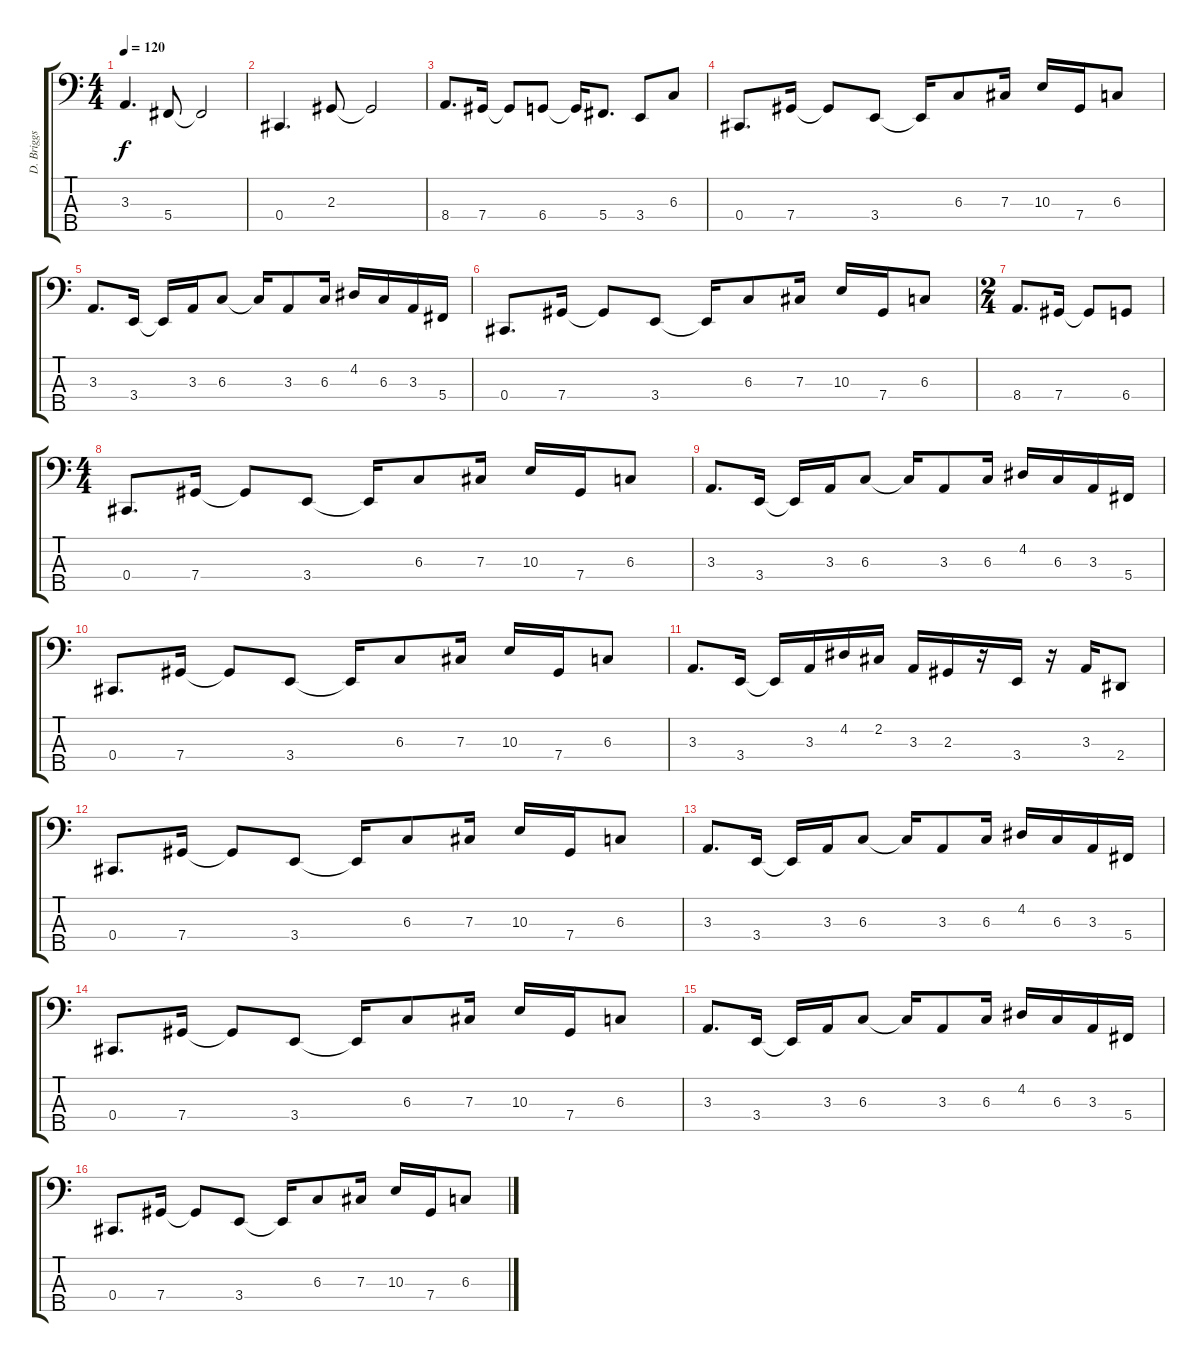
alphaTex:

\track ("D. Briggs Bass" "D. Briggs ") {instrument electricbassfinger}
\staff {score tabs}
\tuning (E2 B1 Gb1 Db1 Ab0) {hide}
\ts (4 4)
\tempo 120
\clef f4
\ks c
3.3.4{d dy f} 5.4.8 5.4{t}.2 |
0.4.4{d} 2.3.8 2.3{t}.2 |
8.4.8{d} 7.4.16 7.4{t}.8 6.4.8 6.4{t}.16 5.4.8{d} 3.4.8 6.3.8 |
0.4.8{d} 7.4.16 7.4{t}.8 3.4.8 3.4{t}.16 6.3.8 7.3.16 10.3.16 7.4.16 6.3.8 |
3.3.8{d} 3.4.16 3.4{t}.16 3.3.16 6.3.8 6.3{t}.16 3.3.8 6.3.16 4.2.16 6.3.16 3.3.16 5.4.16 |
0.4.8{d} 7.4.16 7.4{t}.8 3.4.8 3.4{t}.16 6.3.8 7.3.16 10.3.16 7.4.16 6.3.8 |
\ts (2 4)
8.4.8{d} 7.4.16 7.4{t}.8 6.4.8 |
\ts (4 4)
0.4.8{d} 7.4.16 7.4{t}.8 3.4.8 3.4{t}.16 6.3.8 7.3.16 10.3.16 7.4.16 6.3.8 |
3.3.8{d} 3.4.16 3.4{t}.16 3.3.16 6.3.8 6.3{t}.16 3.3.8 6.3.16 4.2.16 6.3.16 3.3.16 5.4.16 |
0.4.8{d} 7.4.16 7.4{t}.8 3.4.8 3.4{t}.16 6.3.8 7.3.16 10.3.16 7.4.16 6.3.8 |
3.3.8{d} 3.4.16 3.4{t}.16 3.3.16 4.2.16 2.2.16 3.3.16 2.3.16 r.16 3.4.16 r.16 3.3.16 2.4.8 |
0.4.8{d} 7.4.16 7.4{t}.8 3.4.8 3.4{t}.16 6.3.8 7.3.16 10.3.16 7.4.16 6.3.8 |
3.3.8{d} 3.4.16 3.4{t}.16 3.3.16 6.3.8 6.3{t}.16 3.3.8 6.3.16 4.2.16 6.3.16 3.3.16 5.4.16 |
0.4.8{d} 7.4.16 7.4{t}.8 3.4.8 3.4{t}.16 6.3.8 7.3.16 10.3.16 7.4.16 6.3.8 |
3.3.8{d} 3.4.16 3.4{t}.16 3.3.16 6.3.8 6.3{t}.16 3.3.8 6.3.16 4.2.16 6.3.16 3.3.16 5.4.16 |
0.4.8{d} 7.4.16 7.4{t}.8 3.4.8 3.4{t}.16 6.3.8 7.3.16 10.3.16 7.4.16 6.3.8
